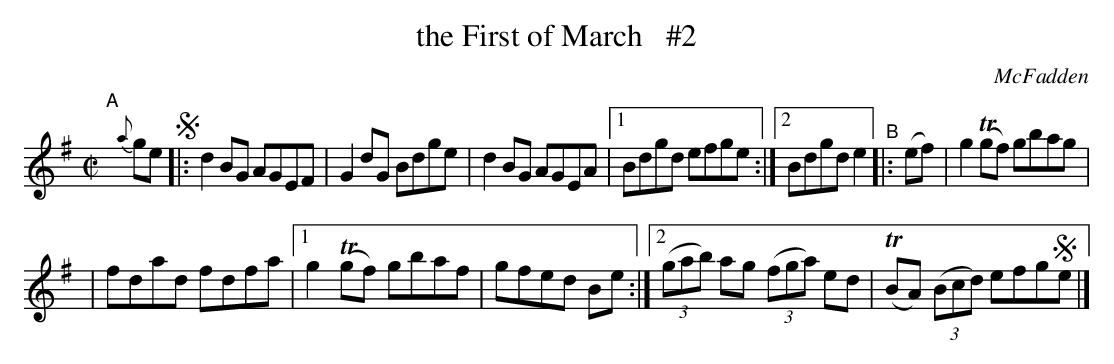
X:1
T: the First of March   #2
O: McFadden
M: C|
L: 1/8
K: G
"^A"[|] {a}ge !segno!|: d2BG AGEF | G2dG Bdge | d2BG AGEA |1 Bdgd efge :|2 Bdgde2 "^B"|: (ef) | g2T(gf) gbag |
| fdad fdfa |1 g2T(gf) gbaf | gfed Be :|2 (3(gab) ag (3(fga) ed | T(BA) (3(Bcd) efg!segno!e |]
